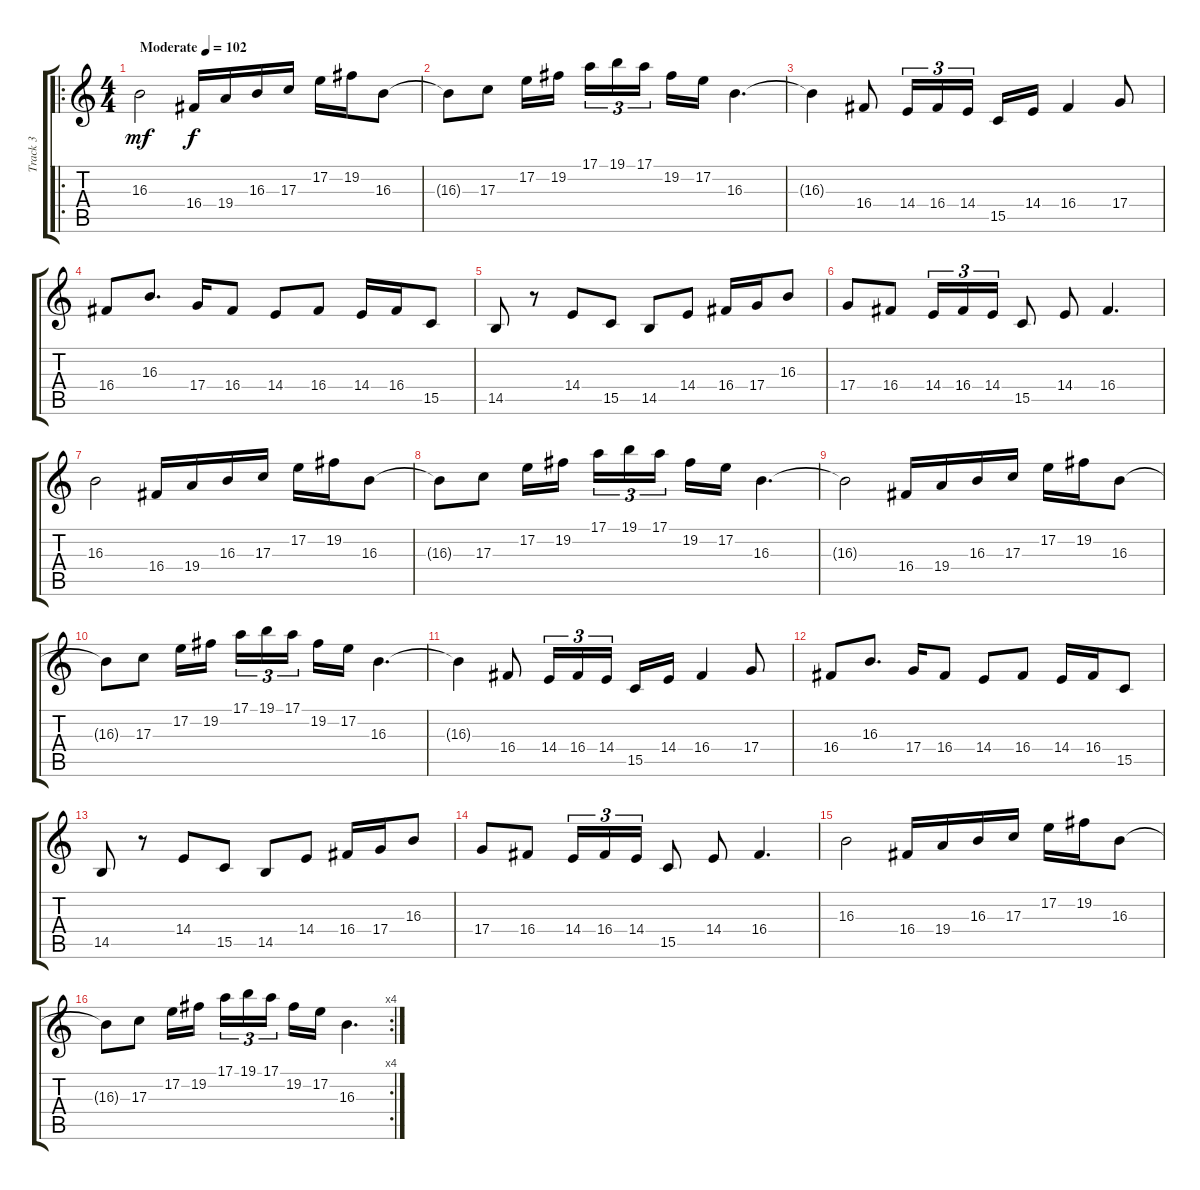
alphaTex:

\track ("Track 3" "Track 3") {instrument piccolo}
\staff {score tabs}
\tuning (E4 B3 G3 D3 A2 E2) {hide}
\ro
\ts (4 4)
\tempo (102 "Moderate")
\clef g2
\ks c
16.3.2{dy mf instrument piccolo} 16.4.16{dy f} 19.4.16 16.3.16 17.3.16 17.2.16 19.2.16 16.3.8 |
16.3{t}.8 17.3.8 17.2.16 19.2.16{beam splitsecondary} 17.1.16{tu (3 2)} 19.1.16{tu (3 2)} 17.1.16{tu (3 2)} 19.2.16 17.2.16 16.3.4{d} |
16.3{t}.4 16.4.8 14.4.16{tu (3 2)} 16.4.16{tu (3 2)} 14.4.16{tu (3 2)} 15.5.16 14.4.16 16.4.4 17.4.8 |
16.4.8 16.3.8{d} 17.4.16 16.4.8 14.4.8 16.4.8 14.4.16 16.4.16 15.5.8 |
14.5.8 r.8 14.4.8 15.5.8 14.5.8 14.4.8 16.4.16 17.4.16 16.3.8 |
17.4.8 16.4.8 14.4.16{tu (3 2)} 16.4.16{tu (3 2)} 14.4.16{tu (3 2)} 15.5.8 14.4.8 16.4.4{d} |
16.3.2 16.4.16 19.4.16 16.3.16 17.3.16 17.2.16 19.2.16 16.3.8 |
16.3{t}.8 17.3.8 17.2.16 19.2.16{beam splitsecondary} 17.1.16{tu (3 2)} 19.1.16{tu (3 2)} 17.1.16{tu (3 2)} 19.2.16 17.2.16 16.3.4{d} |
16.3{t}.2 16.4.16 19.4.16 16.3.16 17.3.16 17.2.16 19.2.16 16.3.8 |
16.3{t}.8 17.3.8 17.2.16 19.2.16{beam splitsecondary} 17.1.16{tu (3 2)} 19.1.16{tu (3 2)} 17.1.16{tu (3 2)} 19.2.16 17.2.16 16.3.4{d} |
16.3{t}.4 16.4.8 14.4.16{tu (3 2)} 16.4.16{tu (3 2)} 14.4.16{tu (3 2)} 15.5.16 14.4.16 16.4.4 17.4.8 |
16.4.8 16.3.8{d} 17.4.16 16.4.8 14.4.8 16.4.8 14.4.16 16.4.16 15.5.8 |
14.5.8 r.8 14.4.8 15.5.8 14.5.8 14.4.8 16.4.16 17.4.16 16.3.8 |
17.4.8 16.4.8 14.4.16{tu (3 2)} 16.4.16{tu (3 2)} 14.4.16{tu (3 2)} 15.5.8 14.4.8 16.4.4{d} |
16.3.2 16.4.16 19.4.16 16.3.16 17.3.16 17.2.16 19.2.16 16.3.8 |
\rc 4
16.3{t}.8 17.3.8 17.2.16 19.2.16{beam splitsecondary} 17.1.16{tu (3 2)} 19.1.16{tu (3 2)} 17.1.16{tu (3 2)} 19.2.16 17.2.16 16.3.4{d}
